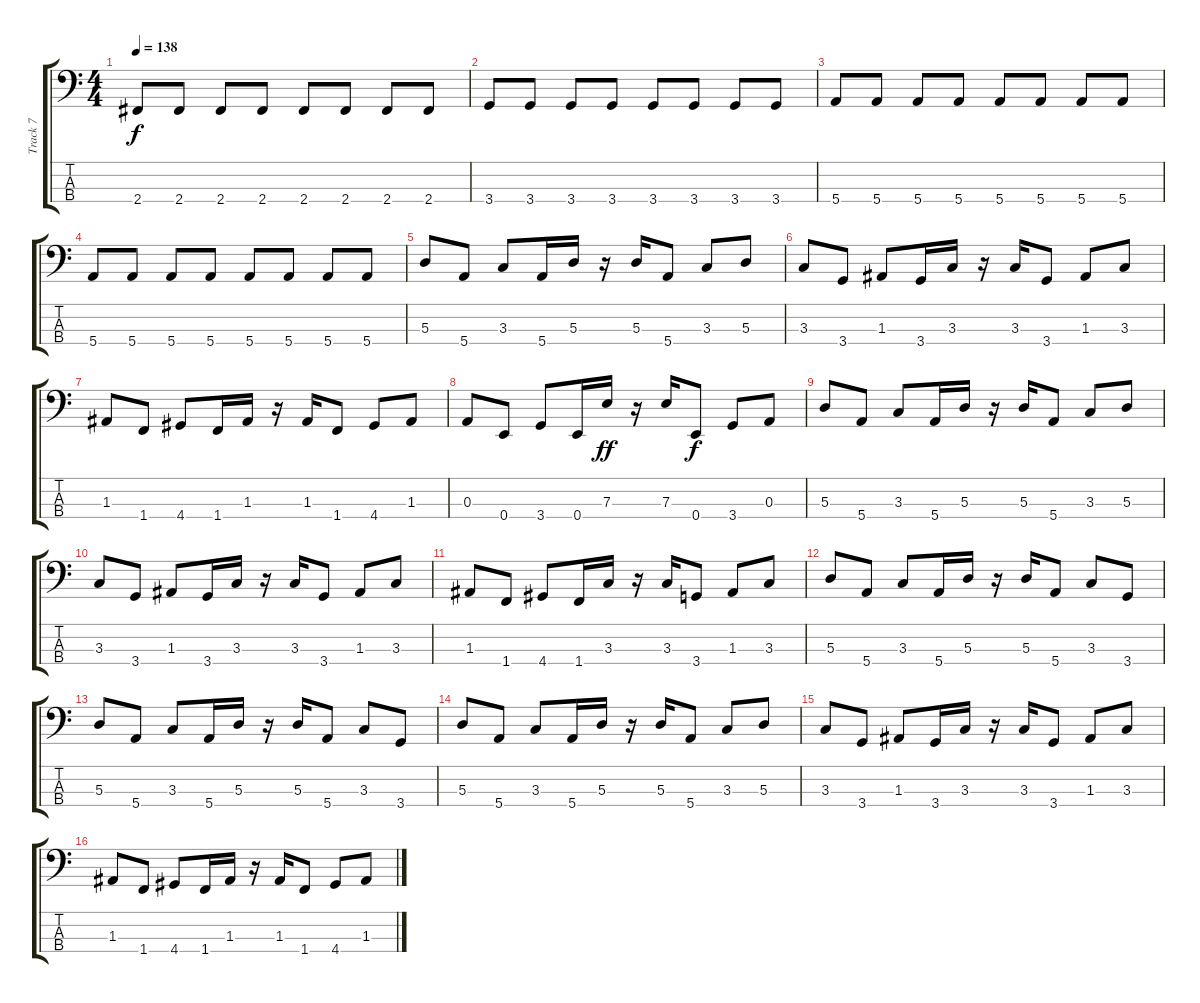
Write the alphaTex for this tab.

\track ("Track 7" "Track 7") {instrument electricbasspick}
\staff {score tabs}
\tuning (G2 D2 A1 E1) {hide}
\ts (4 4)
\tempo 138
\clef f4
\ks c
2.4.8{dy f} 2.4.8 2.4.8 2.4.8 2.4.8 2.4.8 2.4.8 2.4.8 |
3.4.8 3.4.8 3.4.8 3.4.8 3.4.8 3.4.8 3.4.8 3.4.8 |
5.4.8 5.4.8 5.4.8 5.4.8 5.4.8 5.4.8 5.4.8 5.4.8 |
5.4.8 5.4.8 5.4.8 5.4.8 5.4.8 5.4.8 5.4.8 5.4.8 |
5.3.8 5.4.8 3.3.8 5.4.16 5.3.16 r.16 5.3.16 5.4.8 3.3.8 5.3.8 |
3.3.8 3.4.8 1.3.8 3.4.16 3.3.16 r.16 3.3.16 3.4.8 1.3.8 3.3.8 |
1.3.8 1.4.8 4.4.8 1.4.16 1.3.16 r.16 1.3.16 1.4.8 4.4.8 1.3.8 |
0.3.8 0.4.8 3.4.8 0.4.16 7.3.16{dy ff} r.16 7.3.16 0.4.8{dy f} 3.4.8 0.3.8 |
5.3.8 5.4.8 3.3.8 5.4.16 5.3.16 r.16 5.3.16 5.4.8 3.3.8 5.3.8 |
3.3.8 3.4.8 1.3.8 3.4.16 3.3.16 r.16 3.3.16 3.4.8 1.3.8 3.3.8 |
1.3.8 1.4.8 4.4.8 1.4.16 3.3.16 r.16 3.3.16 3.4.8 1.3.8 3.3.8 |
5.3.8 5.4.8 3.3.8 5.4.16 5.3.16 r.16 5.3.16 5.4.8 3.3.8 3.4.8 |
5.3.8 5.4.8 3.3.8 5.4.16 5.3.16 r.16 5.3.16 5.4.8 3.3.8 3.4.8 |
5.3.8 5.4.8 3.3.8 5.4.16 5.3.16 r.16 5.3.16 5.4.8 3.3.8 5.3.8 |
3.3.8 3.4.8 1.3.8 3.4.16 3.3.16 r.16 3.3.16 3.4.8 1.3.8 3.3.8 |
1.3.8 1.4.8 4.4.8 1.4.16 1.3.16 r.16 1.3.16 1.4.8 4.4.8 1.3.8
